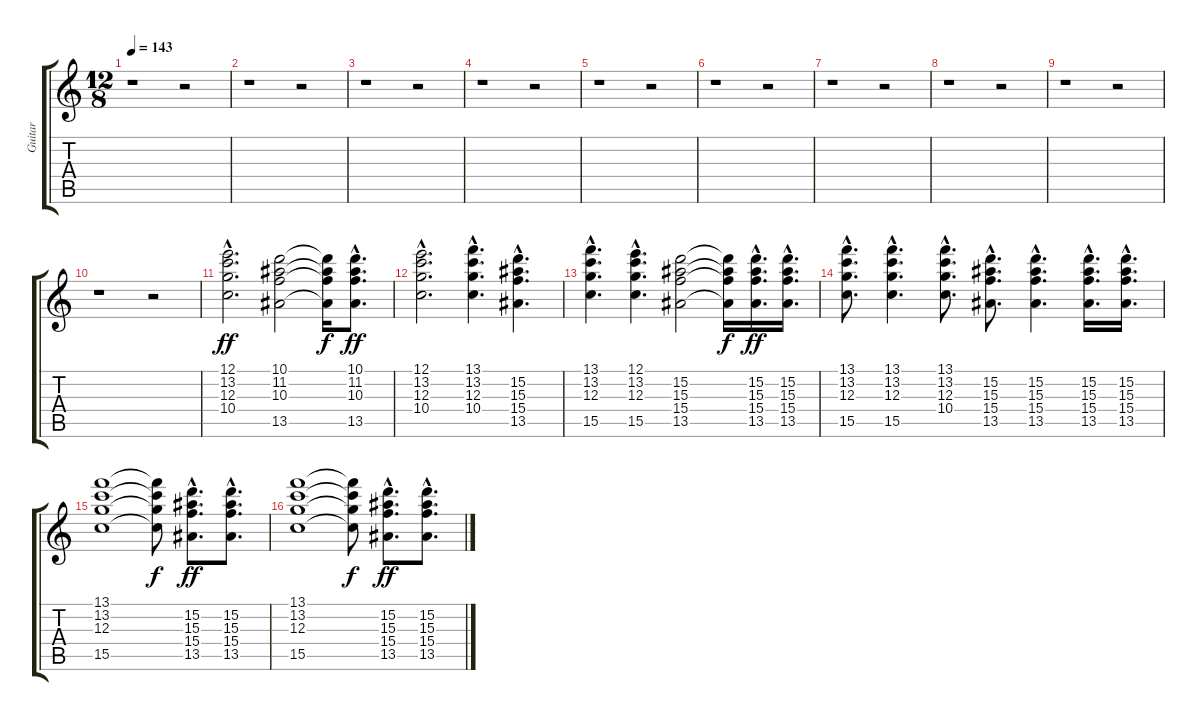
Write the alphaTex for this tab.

\track ("Guitar" "Guitar") {instrument distortionguitar}
\staff {score tabs}
\tuning (E4 B3 G3 D3 A2 E2) {hide}
\ts (12 8)
\tempo 143
\clef g2
\ks c
r.1{dy ff} r.2 |
r.1 r.2 |
r.1 r.2 |
r.1 r.2 |
r.1 r.2 |
r.1 r.2 |
r.1 r.2 |
r.1 r.2 |
r.1 r.2 |
r.1 r.2 |
(12.1{hac} 13.2{hac} 12.3{hac} 10.4{hac}).2{d} (10.1 11.2 10.3 13.5).2 (10.1{t} 11.2{t} 10.3{t} 13.5{t}).16{dy f} (10.1{hac} 11.2{hac} 10.3{hac} 13.5{hac}).8{d dy ff} |
(12.1{hac} 13.2{hac} 12.3{hac} 10.4{hac}).2{d} (13.1{hac} 13.2{hac} 12.3{hac} 10.4{hac}).4{d} (15.2{hac} 15.3{hac} 15.4{hac} 13.5{hac}).4{d} |
(13.1{hac} 13.2{hac} 12.3{hac} 15.5{hac}).4{d} (12.1{hac} 13.2{hac} 12.3{hac} 15.5{hac}).4{d} (15.2 15.3 15.4 13.5).2 (15.2{t} 15.3{t} 15.4{t} 13.5{t}).16{dy f} (15.2{hac} 15.3{hac} 15.4{hac} 13.5{hac}).16{d dy ff} (15.2{hac} 15.3{hac} 15.4{hac} 13.5{hac}).16{d} |
(13.1{hac} 13.2{hac} 12.3{hac} 15.5{hac}).8{d} (13.1{hac} 13.2{hac} 12.3{hac} 15.5{hac}).4{d} (13.1{hac} 13.2{hac} 12.3{hac} 10.4{hac}).8{d} (15.2{hac} 15.3{hac} 15.4{hac} 13.5{hac}).8{d} (15.2{hac} 15.3{hac} 15.4{hac} 13.5{hac}).4{d} (15.2{hac} 15.3{hac} 15.4{hac} 13.5{hac}).16{d} (15.2{hac} 15.3{hac} 15.4{hac} 13.5{hac}).16{d} |
(13.1 13.2 12.3 15.5).1 (13.1{t} 13.2{t} 12.3{t} 15.5{t}).8{dy f} (15.2{hac} 15.3{hac} 15.4{hac} 13.5{hac}).8{d dy ff} (15.2{hac} 15.3{hac} 15.4{hac} 13.5{hac}).8{d} |
(13.1 13.2 12.3 15.5).1 (13.1{t} 13.2{t} 12.3{t} 15.5{t}).8{dy f} (15.2{hac} 15.3{hac} 15.4{hac} 13.5{hac}).8{d dy ff} (15.2{hac} 15.3{hac} 15.4{hac} 13.5{hac}).8{d}
